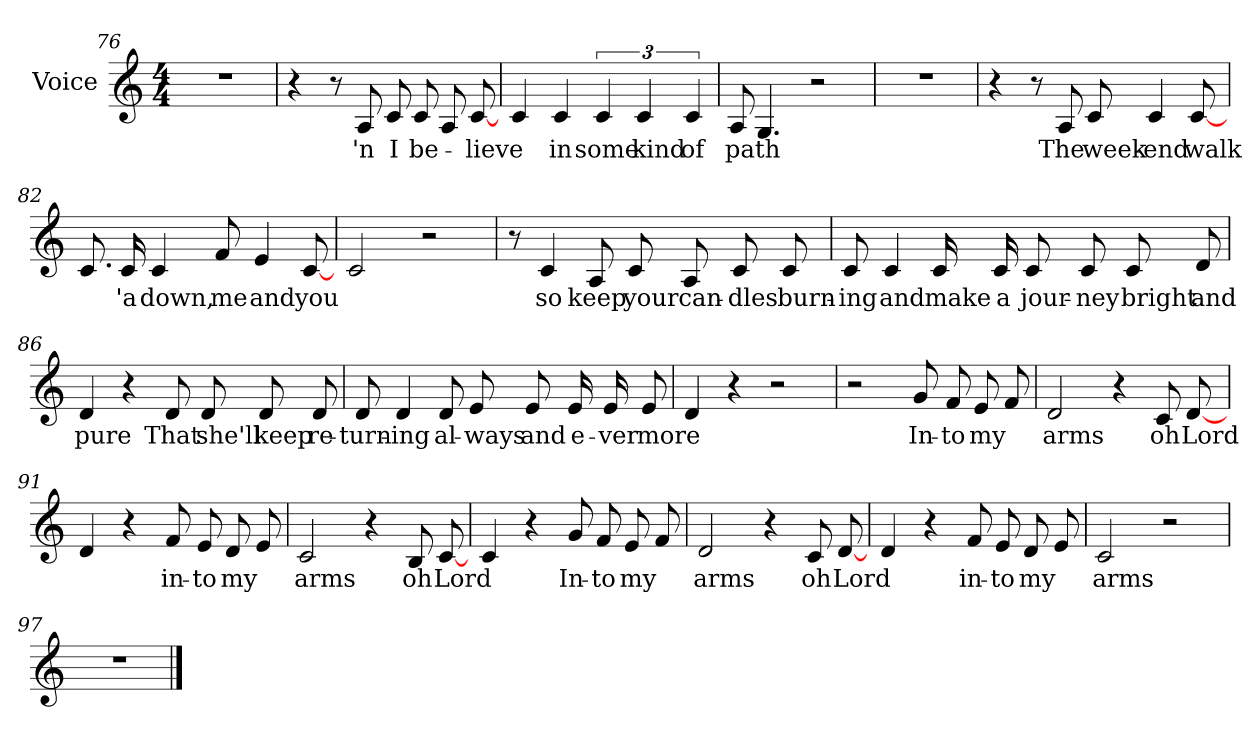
**kern	**text
*part1	*part1
*staff1	*staff1
*I"Voice	*
*I'Voice	*
*clefG2	*
*k[]	*
*C:	*
*M4/4	*
=76	=76
1r	.
=77	=77
4r	.
8r	.
8A	-'n
8cL	-I
8c	-be-
8A	.
[8c	-lieve
=78	=78
4c	.
4c	-in
6c	-some
6c	-kind
6c	-of
=79	=79
8AL	-path
4.G	.
2r	.
=80	=80
1r	.
=81	=81
4r	.
8r	.
8A	-The
8cL	-week-
4c	-end
[8c	-walk
=82	=82
8.cL	.
16c	-'a
4c	-down,
8fL	-me
4e	-and
[8c	-you
=83	=83
2c	.
2r	.
=84	=84
8r	.
4c	-so
8A	-keep
8cL	-your
8A	-can-
8c	-dles
8c	-burn-
=85	=85
8cL	-ing
4c	-and
16c	-make
16c	-a
8cL	-jour-
8c	-ney
8c	-bright
8d	-and
=86	=86
4d	-pure
4r	.
8dL	-That
8d	-she'll
8d	-keep
8d	-re-
=87	=87
8dL	-turn-
4d	-ing
8d	-al-
8eL	-ways
8e	-and
16eLL	-e-
16e	-ver
8e	-more
=88	=88
4d	.
4r	.
2r	.
=89	=89
2r	.
8gL	-In-
8f	-to
8e	-my
8f	.
=90	=90
2d	-arms
4r	.
8cL	-oh
[8d	-Lord
=91	=91
4d	.
4r	.
8fL	-in-
8e	-to
8d	-my
8e	.
=92	=92
2c	-arms
4r	.
8BL	-oh
[8c	-Lord
=93	=93
4c	.
4r	.
8gL	-In-
8f	-to
8e	-my
8f	.
=94	=94
2d	-arms
4r	.
8cL	-oh
[8d	-Lord
=95	=95
4d	.
4r	.
8fL	-in-
8e	-to
8d	-my
8e	.
=96	=96
2c	-arms
2r	.
=97	=97
1r	.
==	==
*-	*-
